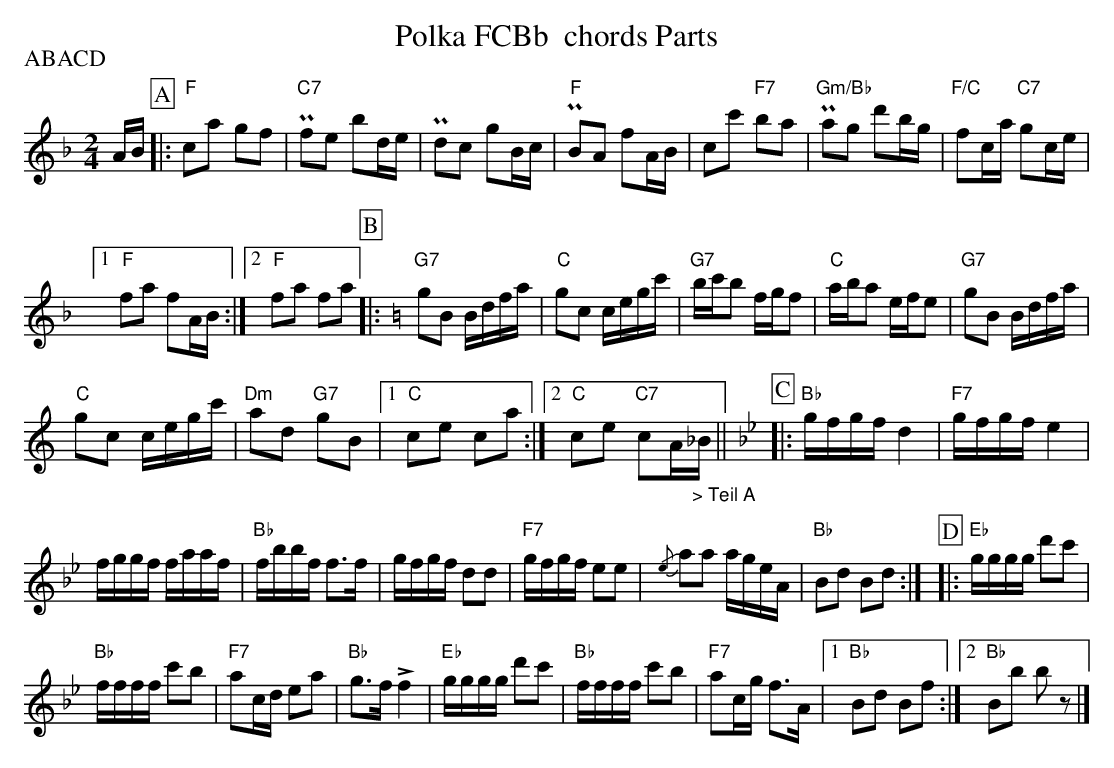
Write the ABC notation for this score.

X:1
T: Polka FCBb  chords Parts
M:2/4
L:1/16
P:ABACD
K:F %%MIDI gchordon
AB [P:A] |: "F"c2a2 g2f2 | "C7"Pf2e2 b2de | Pd2c2 g2Bc | "F"PB2A2 f2AB | c2c'2 "F7"b2a2 | "Gm/Bb"Pa2g2 d'2bg | "F/C"f2ca "C7"g2ce |1
"F"f2a2 f2AB :|2 "F"f2a2 f2a2 [P:B] |: [K:C] "G7"g2B2 Bdfa | "C"g2c2 cegc' | "G7"bc'b2 fgf2 | "C"aba2 efe2 | "G7"g2B2 Bdfa |
"C"g2c2 cegc' | "Dm"a2d2 "G7"g2B2 |1 "C"c2e2 c2a2 :|2 "C"c2e2 "C7"c2A"_> Teil A"_B || [K:Bb] [P:C] |:"Bb"gfgf d4 | "F7"gfgf e4 |
fggf faaf | "Bb"fbbf f3f | gfgf d2d2 | "F7"gfgf e2e2 | {/e}a2a2 ageA | "Bb"B2d2 B2d2 :|[P:D] |: "Eb"gggg d'2c'2 |
"Bb"ffff c'2b2 | "F7"a2cd e2a2 | "Bb"g3f +>+f4 | "Eb"gggg d'2c'2 | "Bb"ffff c'2b2 | "F7"a2cg f3A |1 "Bb"B2d2 B2f2 :|2 "Bb"B2b2 b2z2 |]
